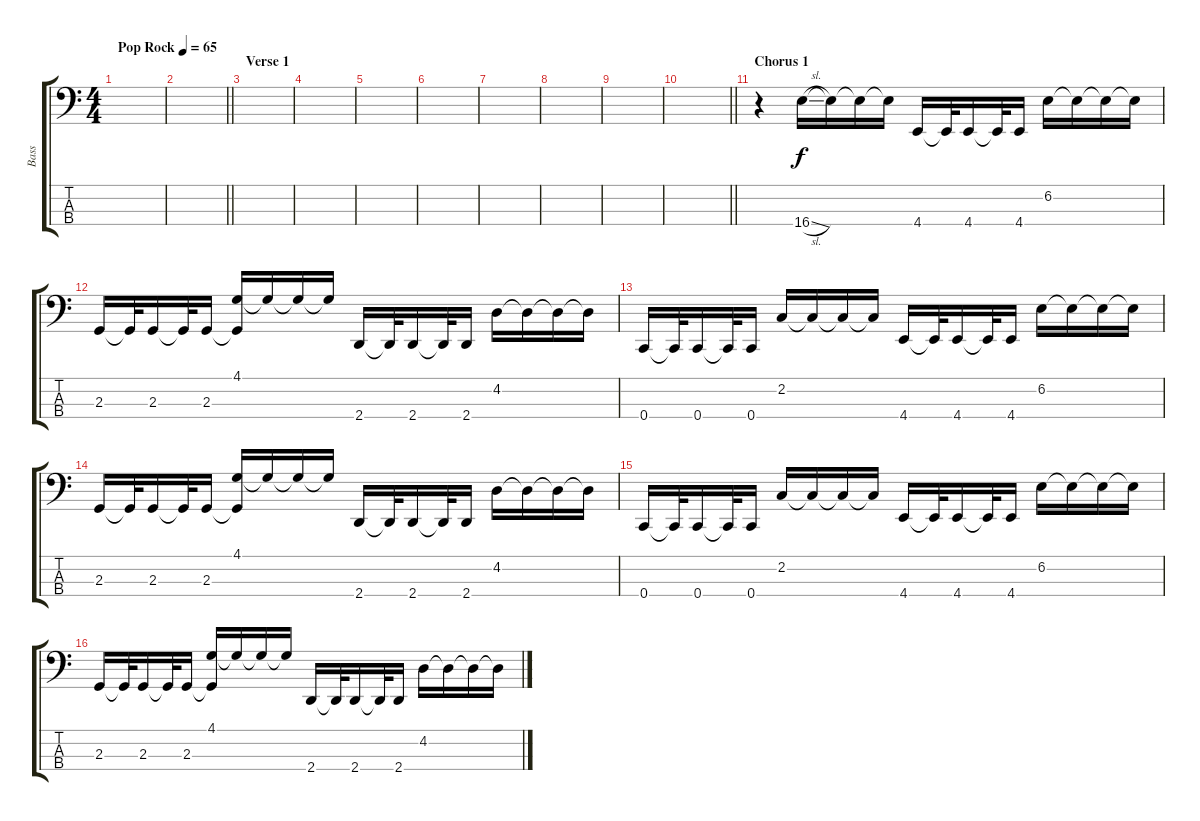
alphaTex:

\track ("Bass" "Bass") {instrument electricbassfinger}
\staff {score tabs}
\tuning (Eb2 Bb1 F1 C1) {hide}
\ts (4 4)
\tempo (65 "Pop Rock")
\clef f4
\ks c
|
\barLineRight lightlight
|
\section ("" "Verse 1")
|
|
|
|
|
|
|
\barLineRight lightlight
|
\section ("" "Chorus 1")
r.4 16.4{sl}.16 16.4{t}.16 16.4{t}.16 16.4{t}.16 4.4.16 4.4{t}.32 4.4.16 4.4{t}.32 4.4.16 6.2.16 6.2{t}.16 6.2{t}.16 6.2{t}.16 |
2.3.16 2.3{t}.32 2.3.16 2.3{t}.32 2.3.16 (4.1 2.3{t}).16 4.1{t}.16 4.1{t}.16 4.1{t}.16 2.4.16 2.4{t}.32 2.4.16 2.4{t}.32 2.4.16 4.2.16 4.2{t}.16 4.2{t}.16 4.2{t}.16 |
0.4.16 0.4{t}.32 0.4.16 0.4{t}.32 0.4.16 2.2.16 2.2{t}.16 2.2{t}.16 2.2{t}.16 4.4.16 4.4{t}.32 4.4.16 4.4{t}.32 4.4.16 6.2.16 6.2{t}.16 6.2{t}.16 6.2{t}.16 |
2.3.16 2.3{t}.32 2.3.16 2.3{t}.32 2.3.16 (4.1 2.3{t}).16 4.1{t}.16 4.1{t}.16 4.1{t}.16 2.4.16 2.4{t}.32 2.4.16 2.4{t}.32 2.4.16 4.2.16 4.2{t}.16 4.2{t}.16 4.2{t}.16 |
0.4.16 0.4{t}.32 0.4.16 0.4{t}.32 0.4.16 2.2.16 2.2{t}.16 2.2{t}.16 2.2{t}.16 4.4.16 4.4{t}.32 4.4.16 4.4{t}.32 4.4.16 6.2.16 6.2{t}.16 6.2{t}.16 6.2{t}.16 |
2.3.16 2.3{t}.32 2.3.16 2.3{t}.32 2.3.16 (4.1 2.3{t}).16 4.1{t}.16 4.1{t}.16 4.1{t}.16 2.4.16 2.4{t}.32 2.4.16 2.4{t}.32 2.4.16 4.2.16 4.2{t}.16 4.2{t}.16 4.2{t}.16
